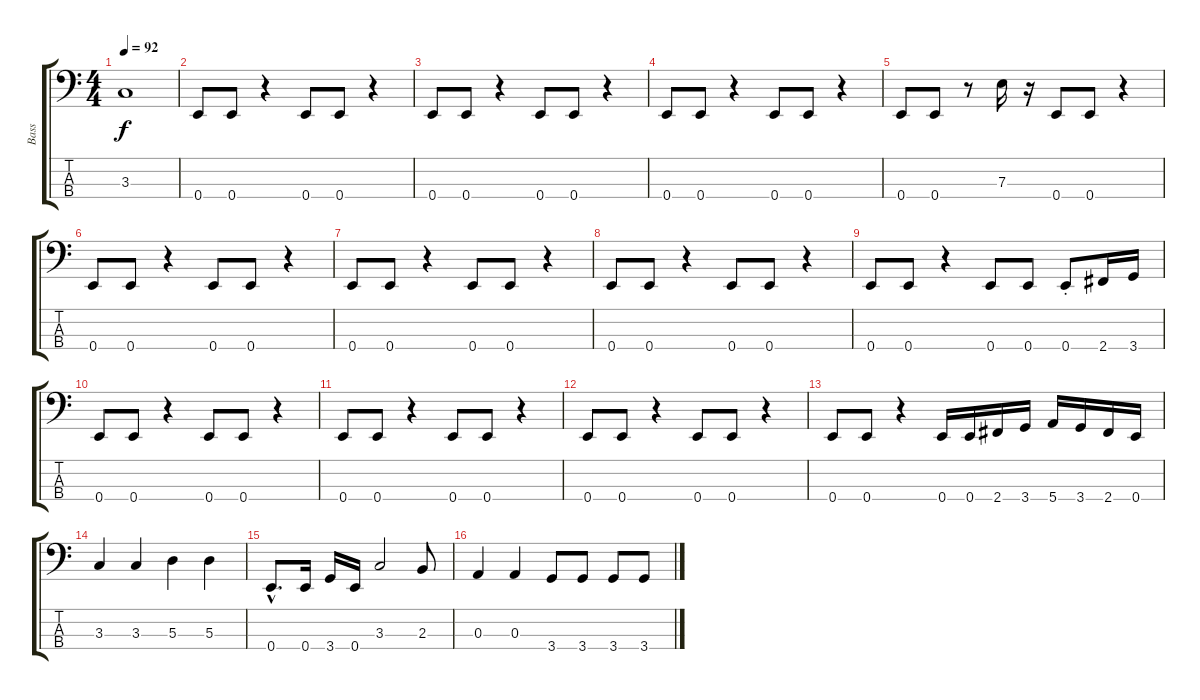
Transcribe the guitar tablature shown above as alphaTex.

\track ("Bass" "Bass") {instrument electricbassfinger}
\staff {score tabs}
\tuning (G2 D2 A1 E1) {hide}
\ts (4 4)
\tempo 92
\clef f4
\ks c
3.3.1{dy f} |
0.4.8 0.4.8 r.4 0.4.8 0.4.8 r.4 |
0.4.8 0.4.8 r.4 0.4.8 0.4.8 r.4 |
0.4.8 0.4.8 r.4 0.4.8 0.4.8 r.4 |
0.4.8 0.4.8 r.8 7.3.16 r.16 0.4.8 0.4.8 r.4 |
0.4.8 0.4.8 r.4 0.4.8 0.4.8 r.4 |
0.4.8 0.4.8 r.4 0.4.8 0.4.8 r.4 |
0.4.8 0.4.8 r.4 0.4.8 0.4.8 r.4 |
0.4.8 0.4.8 r.4 0.4.8 0.4.8 0.4{st}.8 2.4.16 3.4.16 |
0.4.8 0.4.8 r.4 0.4.8 0.4.8 r.4 |
0.4.8 0.4.8 r.4 0.4.8 0.4.8 r.4 |
0.4.8 0.4.8 r.4 0.4.8 0.4.8 r.4 |
0.4.8 0.4.8 r.4 0.4.16 0.4.16 2.4.16 3.4.16 5.4.16 3.4.16 2.4.16 0.4.16 |
3.3.4 3.3.4 5.3.4 5.3.4 |
0.4{hac}.8{d} 0.4.16 3.4.16 0.4.16 3.3.2 2.3.8 |
0.3.4 0.3.4 3.4.8 3.4.8 3.4.8 3.4.8
